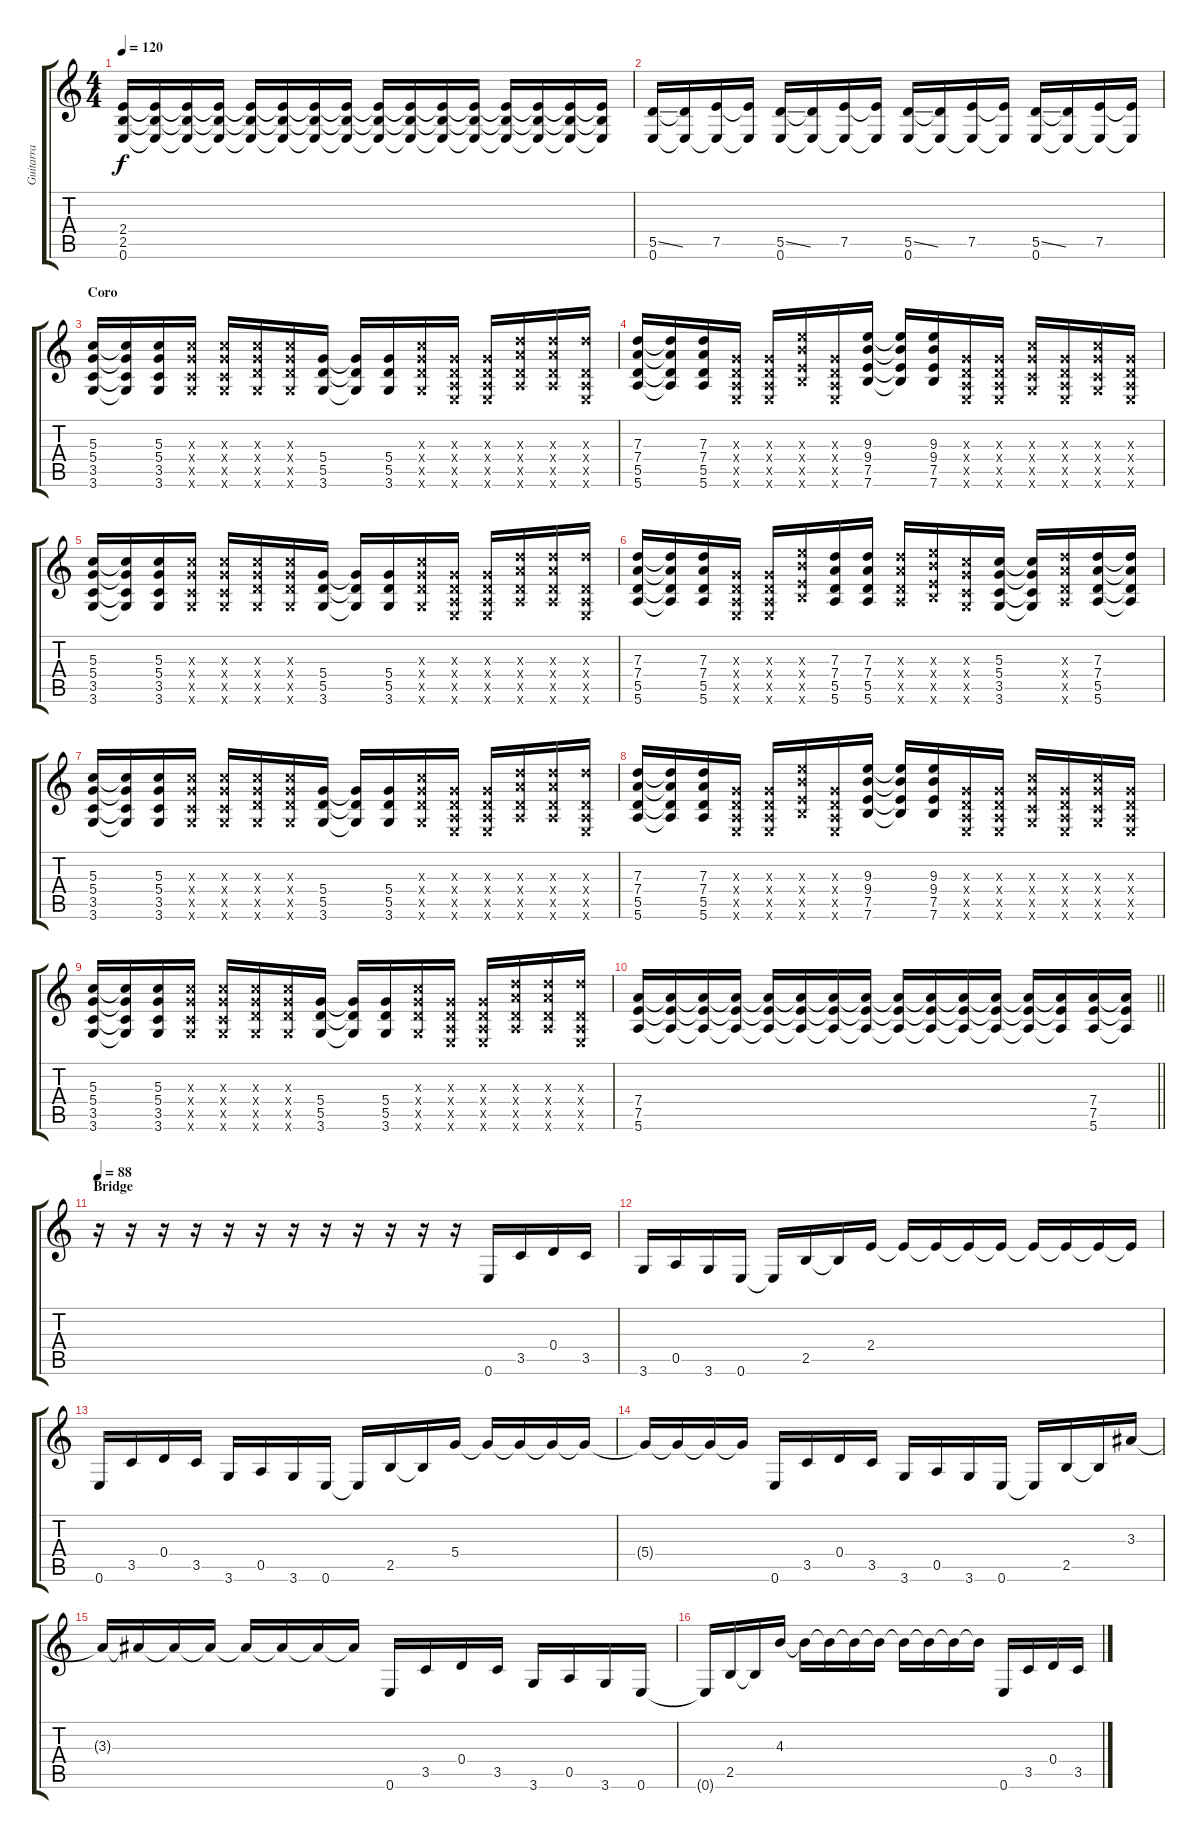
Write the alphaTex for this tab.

\track ("Guitarra" "Guitarra") {instrument distortionguitar}
\staff {score tabs}
\tuning (E4 B3 G3 D3 A2 E2) {hide}
\ts (4 4)
\tempo 120
\clef g2
\ks c
(2.4 2.5 0.6).16{dy f} (2.4{t} 2.5{t} 0.6{t}).16 (2.4{t} 2.5{t} 0.6{t}).16 (2.4{t} 2.5{t} 0.6{t}).16 (2.4{t} 2.5{t} 0.6{t}).16 (2.4{t} 2.5{t} 0.6{t}).16 (2.4{t} 2.5{t} 0.6{t}).16 (2.4{t} 2.5{t} 0.6{t}).16 (2.4{t} 2.5{t} 0.6{t}).16 (2.4{t} 2.5{t} 0.6{t}).16 (2.4{t} 2.5{t} 0.6{t}).16 (2.4{t} 2.5{t} 0.6{t}).16 (2.4{t} 2.5{t} 0.6{t}).16 (2.4{t} 2.5{t} 0.6{t}).16 (2.4{t} 2.5{t} 0.6{t}).16 (2.4{t} 2.5{t} 0.6{t}).16 |
(5.5{ss} 0.6).16 (5.5{t} 0.6{t}).16 (7.5 0.6{t}).16 (7.5{t} 0.6{t}).16 (5.5{ss} 0.6).16 (5.5{t} 0.6{t}).16 (7.5 0.6{t}).16 (7.5{t} 0.6{t}).16 (5.5{ss} 0.6).16 (5.5{t} 0.6{t}).16 (7.5 0.6{t}).16 (7.5{t} 0.6{t}).16 (5.5{ss} 0.6).16 (5.5{t} 0.6{t}).16 (7.5 0.6{t}).16 (7.5{t} 0.6{t}).16 |
\section ("" "Coro")
(5.3 5.4 3.5 3.6).16 (5.3{t} 5.4{t} 3.5{t} 3.6{t}).16 (5.3 5.4 3.5 3.6).16 (5.3{x} 5.4{x} 3.5{x} 3.6{x}).16 (5.3{x} 5.4{x} 3.5{x} 3.6{x}).16 (5.3{x} 5.4{x} 5.5{x} 3.6{x}).16 (5.3{x} 5.4{x} 5.5{x} 3.6{x}).16 (5.4 5.5 3.6).16 (5.4{t} 5.5{t} 3.6{t}).16 (5.4 5.5 3.6).16 (5.3{x} 5.4{x} 5.5{x} 3.6{x}).16 (0.3{x} 0.4{x} 0.5{x} 0.6{x}).16 (0.3{x} 0.4{x} 0.5{x} 0.6{x}).16 (7.3{x} 7.4{x} 5.5{x} 5.6{x}).16 (7.3{x} 7.4{x} 5.5{x} 5.6{x}).16 (7.3{x} 0.4{x} 0.5{x} 0.6{x}).16 |
(7.3 7.4 5.5 5.6).16 (7.3{t} 7.4{t} 5.5{t} 5.6{t}).16 (7.3 7.4 5.5 5.6).16 (0.3{x} 0.4{x} 0.5{x} 0.6{x}).16 (0.3{x} 0.4{x} 0.5{x} 0.6{x}).16 (9.3{x} 9.4{x} 7.5{x} 7.6{x}).16 (0.3{x} 0.4{x} 0.5{x} 0.6{x}).16 (9.3 9.4 7.5 7.6).16 (9.3{t} 9.4{t} 7.5{t} 7.6{t}).16 (9.3 9.4 7.5 7.6).16 (0.3{x} 0.4{x} 0.5{x} 0.6{x}).16 (0.3{x} 0.4{x} 0.5{x} 0.6{x}).16 (5.3{x} 5.4{x} 3.5{x} 3.6{x}).16 (0.3{x} 0.4{x} 0.5{x} 0.6{x}).16 (5.3{x} 5.4{x} 3.5{x} 3.6{x}).16 (0.3{x} 0.4{x} 0.5{x} 0.6{x}).16 |
(5.3 5.4 3.5 3.6).16 (5.3{t} 5.4{t} 3.5{t} 3.6{t}).16 (5.3 5.4 3.5 3.6).16 (5.3{x} 5.4{x} 3.5{x} 3.6{x}).16 (5.3{x} 5.4{x} 3.5{x} 3.6{x}).16 (5.3{x} 5.4{x} 5.5{x} 3.6{x}).16 (5.3{x} 5.4{x} 5.5{x} 3.6{x}).16 (5.4 5.5 3.6).16 (5.4{t} 5.5{t} 3.6{t}).16 (5.4 5.5 3.6).16 (5.3{x} 5.4{x} 5.5{x} 3.6{x}).16 (0.3{x} 0.4{x} 0.5{x} 0.6{x}).16 (0.3{x} 0.4{x} 0.5{x} 0.6{x}).16 (7.3{x} 7.4{x} 5.5{x} 5.6{x}).16 (7.3{x} 7.4{x} 5.5{x} 5.6{x}).16 (7.3{x} 0.4{x} 0.5{x} 0.6{x}).16 |
(7.3 7.4 5.5 5.6).16 (7.3{t} 7.4{t} 5.5{t} 5.6{t}).16 (7.3 7.4 5.5 5.6).16 (0.3{x} 0.4{x} 0.5{x} 0.6{x}).16 (0.3{x} 0.4{x} 0.5{x} 0.6{x}).16 (9.3{x} 9.4{x} 7.5{x} 7.6{x}).16 (7.3 7.4 5.5 5.6).16 (7.3 7.4 5.5 5.6).16 (7.3{x} 7.4{x} 5.5{x} 5.6{x}).16 (9.3{x} 9.4{x} 7.5{x} 7.6{x}).16 (5.3{x} 5.4{x} 3.5{x} 3.6{x}).16 (5.3 5.4 3.5 3.6).16 (5.3{t} 5.4{t} 3.5{t} 3.6{t}).16 (7.3{x} 7.4{x} 5.5{x} 5.6{x}).16 (7.3 7.4 5.5 5.6).16 (7.3{t} 7.4{t} 5.5{t} 5.6{t}).16 |
(5.3 5.4 3.5 3.6).16 (5.3{t} 5.4{t} 3.5{t} 3.6{t}).16 (5.3 5.4 3.5 3.6).16 (5.3{x} 5.4{x} 3.5{x} 3.6{x}).16 (5.3{x} 5.4{x} 3.5{x} 3.6{x}).16 (5.3{x} 5.4{x} 5.5{x} 3.6{x}).16 (5.3{x} 5.4{x} 5.5{x} 3.6{x}).16 (5.4 5.5 3.6).16 (5.4{t} 5.5{t} 3.6{t}).16 (5.4 5.5 3.6).16 (5.3{x} 5.4{x} 5.5{x} 3.6{x}).16 (0.3{x} 0.4{x} 0.5{x} 0.6{x}).16 (0.3{x} 0.4{x} 0.5{x} 0.6{x}).16 (7.3{x} 7.4{x} 5.5{x} 5.6{x}).16 (7.3{x} 7.4{x} 5.5{x} 5.6{x}).16 (7.3{x} 0.4{x} 0.5{x} 0.6{x}).16 |
(7.3 7.4 5.5 5.6).16 (7.3{t} 7.4{t} 5.5{t} 5.6{t}).16 (7.3 7.4 5.5 5.6).16 (0.3{x} 0.4{x} 0.5{x} 0.6{x}).16 (0.3{x} 0.4{x} 0.5{x} 0.6{x}).16 (9.3{x} 9.4{x} 7.5{x} 7.6{x}).16 (0.3{x} 0.4{x} 0.5{x} 0.6{x}).16 (9.3 9.4 7.5 7.6).16 (9.3{t} 9.4{t} 7.5{t} 7.6{t}).16 (9.3 9.4 7.5 7.6).16 (0.3{x} 0.4{x} 0.5{x} 0.6{x}).16 (0.3{x} 0.4{x} 0.5{x} 0.6{x}).16 (5.3{x} 5.4{x} 3.5{x} 3.6{x}).16 (0.3{x} 0.4{x} 0.5{x} 0.6{x}).16 (5.3{x} 5.4{x} 3.5{x} 3.6{x}).16 (0.3{x} 0.4{x} 0.5{x} 0.6{x}).16 |
(5.3 5.4 3.5 3.6).16 (5.3{t} 5.4{t} 3.5{t} 3.6{t}).16 (5.3 5.4 3.5 3.6).16 (5.3{x} 5.4{x} 3.5{x} 3.6{x}).16 (5.3{x} 5.4{x} 3.5{x} 3.6{x}).16 (5.3{x} 5.4{x} 5.5{x} 3.6{x}).16 (5.3{x} 5.4{x} 5.5{x} 3.6{x}).16 (5.4 5.5 3.6).16 (5.4{t} 5.5{t} 3.6{t}).16 (5.4 5.5 3.6).16 (5.3{x} 5.4{x} 5.5{x} 3.6{x}).16 (0.3{x} 0.4{x} 0.5{x} 0.6{x}).16 (0.3{x} 0.4{x} 0.5{x} 0.6{x}).16 (7.3{x} 7.4{x} 5.5{x} 5.6{x}).16 (7.3{x} 7.4{x} 5.5{x} 5.6{x}).16 (7.3{x} 0.4{x} 0.5{x} 0.6{x}).16 |
\barLineRight lightlight
(7.4 7.5 5.6).16 (7.4{t} 7.5{t} 5.6{t}).16 (7.4{t} 7.5{t} 5.6{t}).16 (7.4{t} 7.5{t} 5.6{t}).16 (7.4{t} 7.5{t} 5.6{t}).16 (7.4{t} 7.5{t} 5.6{t}).16 (7.4{t} 7.5{t} 5.6{t}).16 (7.4{t} 7.5{t} 5.6{t}).16 (7.4{t} 7.5{t} 5.6{t}).16 (7.4{t} 7.5{t} 5.6{t}).16 (7.4{t} 7.5{t} 5.6{t}).16 (7.4{t} 7.5{t} 5.6{t}).16 (7.4{t} 7.5{t} 5.6{t}).16 (7.4{t} 7.5{t} 5.6{t}).16 (7.4 7.5 5.6).16 (7.4{t} 7.5{t} 5.6{t}).16 |
\section ("" "Bridge")
\tempo 88
r.16{instrument electricguitarclean} r.16 r.16 r.16 r.16 r.16 r.16 r.16 r.16 r.16 r.16 r.16 0.6.16 3.5.16 0.4.16 3.5.16 |
3.6.16 0.5.16 3.6.16 0.6.16 0.6{t}.16 2.5.16 2.5{t}.16 2.4.16 2.4{t}.16 2.4{t}.16 2.4{t}.16 2.4{t}.16 2.4{t}.16 2.4{t}.16 2.4{t}.16 2.4{t}.16 |
0.6.16 3.5.16 0.4.16 3.5.16 3.6.16 0.5.16 3.6.16 0.6.16 0.6{t}.16 2.5.16 2.5{t}.16 5.4.16 5.4{t}.16 5.4{t}.16 5.4{t}.16 5.4{t}.16 |
5.4{t}.16 5.4{t}.16 5.4{t}.16 5.4{t}.16 0.6.16 3.5.16 0.4.16 3.5.16 3.6.16 0.5.16 3.6.16 0.6.16 0.6{t}.16 2.5.16 2.5{t}.16 3.3.16 |
3.3{t}.16 3.3{t}.16 3.3{t}.16 3.3{t}.16 3.3{t}.16 3.3{t}.16 3.3{t}.16 3.3{t}.16 0.6.16 3.5.16 0.4.16 3.5.16 3.6.16 0.5.16 3.6.16 0.6.16 |
0.6{t}.16 2.5.16 2.5{t}.16 4.3.16 4.3{t}.16 4.3{t}.16 4.3{t}.16 4.3{t}.16 4.3{t}.16 4.3{t}.16 4.3{t}.16 4.3{t}.16 0.6.16 3.5.16 0.4.16 3.5.16
